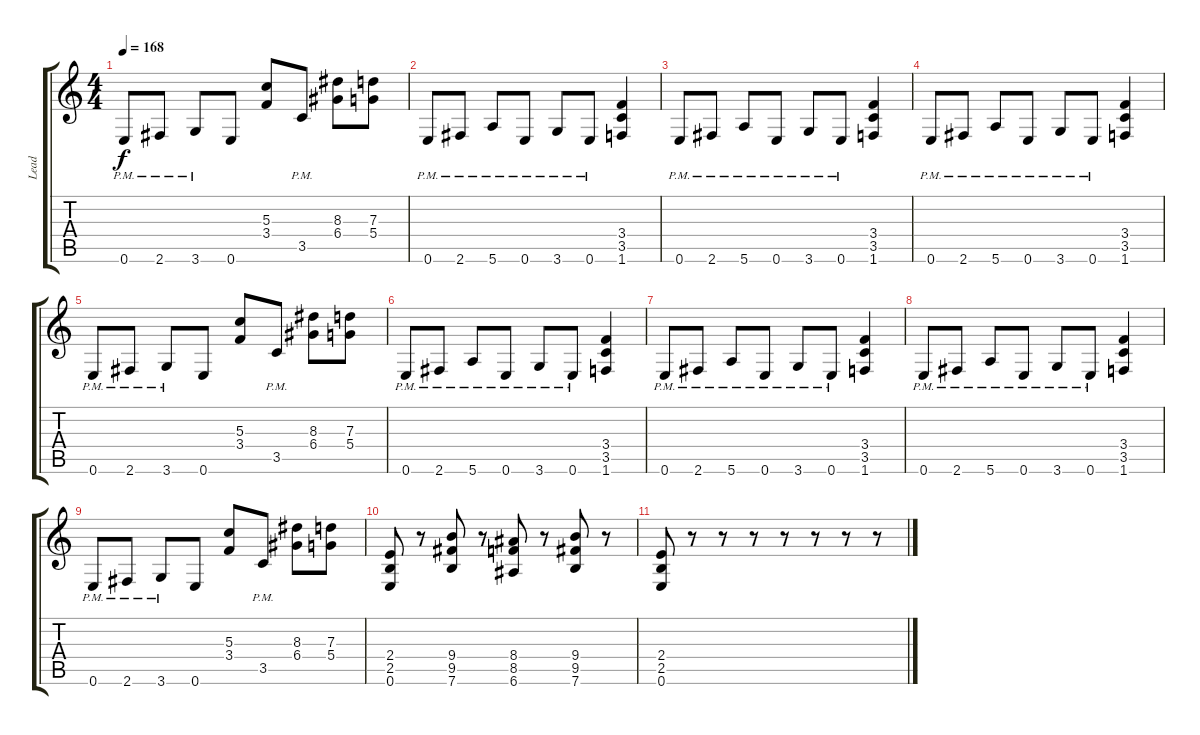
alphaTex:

\track ("Lead" "Lead") {instrument distortionguitar}
\staff {score tabs}
\tuning (E4 B3 G3 D3 A2 E2) {hide}
\ts (4 4)
\tempo 168
\clef g2
\ks c
0.6{pm}.8{dy f} 2.6{pm}.8 3.6{pm}.8 0.6.8 (5.3 3.4).8 3.5{pm}.8 (8.3 6.4).8 (7.3 5.4).8 |
0.6{pm}.8 2.6{pm}.8 5.6{pm}.8 0.6{pm}.8 3.6{pm}.8 0.6{pm}.8 (3.4 3.5 1.6).4 |
0.6{pm}.8 2.6{pm}.8 5.6{pm}.8 0.6{pm}.8 3.6{pm}.8 0.6{pm}.8 (3.4 3.5 1.6).4 |
0.6{pm}.8 2.6{pm}.8 5.6{pm}.8 0.6{pm}.8 3.6{pm}.8 0.6{pm}.8 (3.4 3.5 1.6).4 |
0.6{pm}.8 2.6{pm}.8 3.6{pm}.8 0.6.8 (5.3 3.4).8 3.5{pm}.8 (8.3 6.4).8 (7.3 5.4).8 |
0.6{pm}.8 2.6{pm}.8 5.6{pm}.8 0.6{pm}.8 3.6{pm}.8 0.6{pm}.8 (3.4 3.5 1.6).4 |
0.6{pm}.8 2.6{pm}.8 5.6{pm}.8 0.6{pm}.8 3.6{pm}.8 0.6{pm}.8 (3.4 3.5 1.6).4 |
0.6{pm}.8 2.6{pm}.8 5.6{pm}.8 0.6{pm}.8 3.6{pm}.8 0.6{pm}.8 (3.4 3.5 1.6).4 |
0.6{pm}.8 2.6{pm}.8 3.6{pm}.8 0.6.8 (5.3 3.4).8 3.5{pm}.8 (8.3 6.4).8 (7.3 5.4).8 |
(2.4 2.5 0.6).8 r.8 (9.4 9.5 7.6).8 r.8 (8.4 8.5 6.6).8 r.8 (9.4 9.5 7.6).8 r.8 |
(2.4 2.5 0.6).8 r.8 r.8 r.8 r.8 r.8 r.8 r.8
